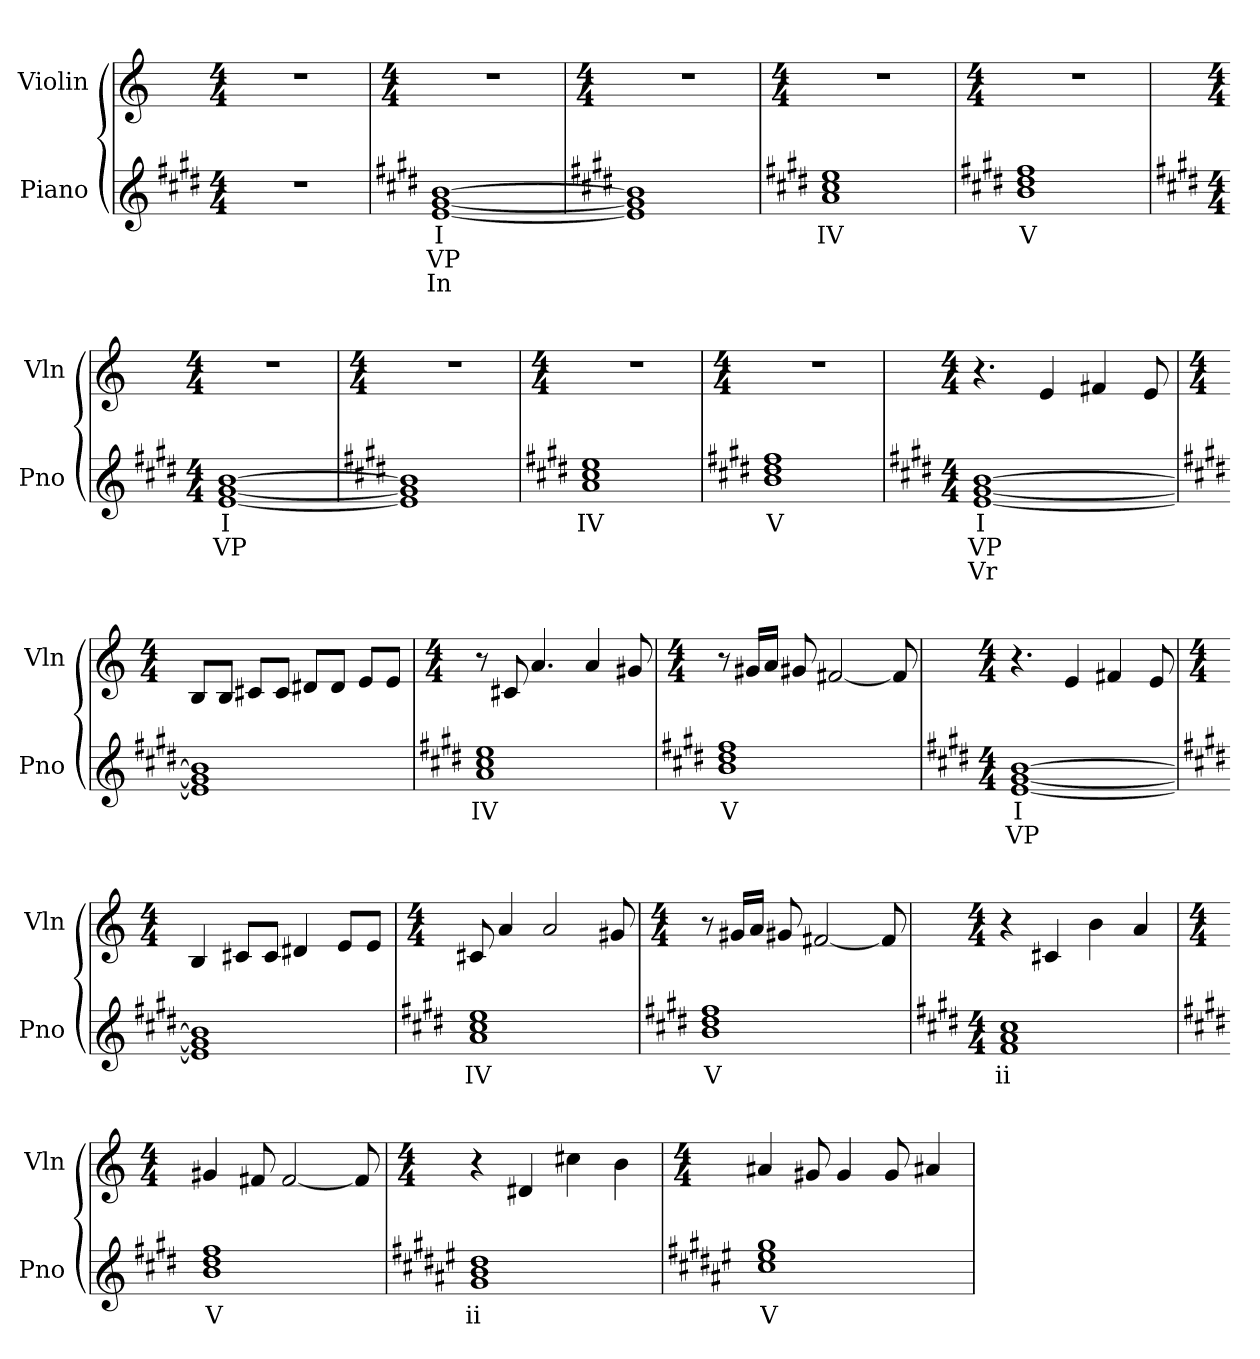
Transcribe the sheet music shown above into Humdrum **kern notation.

**kern	**text	**text	**text	**kern
*part2	*part2	*part2	*part2	*part1
*staff2	*staff2	*staff2	*staff2	*staff1
*I"Piano	*	*	*	*I"Violin
*I'Pno	*	*	*	*I'Vln
*k[f#c#g#d#]	*	*	*	*
*E:	*	*	*	*
*M4/4	*	*	*	*M4/4
=	=	=	=	=
1r	.	.	.	1r
=	=	=	=	=
*k[f#c#g#d#]	*	*	*	*
*E:	*	*	*	*
*	*	*	*	*M4/4
[1e [1g# [1b	I	VP	In	1r
=	=	=	=	=
*k[f#c#g#d#]	*	*	*	*
*E:	*	*	*	*
*	*	*	*	*M4/4
1e] 1g#] 1b]	.	.	.	1r
=	=	=	=	=
*k[f#c#g#d#]	*	*	*	*
*E:	*	*	*	*
*	*	*	*	*M4/4
1a 1cc# 1ee	IV	.	.	1r
=	=	=	=	=
*k[f#c#g#d#]	*	*	*	*
*E:	*	*	*	*
*	*	*	*	*M4/4
1b 1dd# 1ff#	V	.	.	1r
=	=	=	=	=
*k[f#c#g#d#]	*	*	*	*
*E:	*	*	*	*
*M4/4	*	*	*	*M4/4
[1e [1g# [1b	I	VP	.	1r
=	=	=	=	=
*k[f#c#g#d#]	*	*	*	*
*E:	*	*	*	*
*	*	*	*	*M4/4
1e] 1g#] 1b]	.	.	.	1r
=	=	=	=	=
*k[f#c#g#d#]	*	*	*	*
*E:	*	*	*	*
*	*	*	*	*M4/4
1a 1cc# 1ee	IV	.	.	1r
=	=	=	=	=
*k[f#c#g#d#]	*	*	*	*
*E:	*	*	*	*
*	*	*	*	*M4/4
1b 1dd# 1ff#	V	.	.	1r
=	=	=	=	=
*k[f#c#g#d#]	*	*	*	*
*E:	*	*	*	*
*M4/4	*	*	*	*M4/4
[1e [1g# [1b	I	VP	Vr	4.r
.	.	.	.	4e
.	.	.	.	4f#X
.	.	.	.	8e
=	=	=	=	=
*k[f#c#g#d#]	*	*	*	*
*E:	*	*	*	*
*	*	*	*	*M4/4
1e] 1g#] 1b]	.	.	.	8BL
.	.	.	.	8BJ
.	.	.	.	8c#XL
.	.	.	.	8c#J
.	.	.	.	8d#XL
.	.	.	.	8d#J
.	.	.	.	8eL
.	.	.	.	8eJ
=	=	=	=	=
*k[f#c#g#d#]	*	*	*	*
*E:	*	*	*	*
*	*	*	*	*M4/4
1a 1cc# 1ee	IV	.	.	8r
.	.	.	.	8c#X
.	.	.	.	4.a
.	.	.	.	4a
.	.	.	.	8g#X
=	=	=	=	=
*k[f#c#g#d#]	*	*	*	*
*E:	*	*	*	*
*	*	*	*	*M4/4
1b 1dd# 1ff#	V	.	.	8r
.	.	.	.	16g#XLL
.	.	.	.	16aJJ
.	.	.	.	8g#X
.	.	.	.	[2f#X
.	.	.	.	8f#]
=	=	=	=	=
*k[f#c#g#d#]	*	*	*	*
*E:	*	*	*	*
*M4/4	*	*	*	*M4/4
[1e [1g# [1b	I	VP	.	4.r
.	.	.	.	4e
.	.	.	.	4f#X
.	.	.	.	8e
=	=	=	=	=
*k[f#c#g#d#]	*	*	*	*
*E:	*	*	*	*
*	*	*	*	*M4/4
1e] 1g#] 1b]	.	.	.	4B
.	.	.	.	8c#XL
.	.	.	.	8c#J
.	.	.	.	4d#X
.	.	.	.	8eL
.	.	.	.	8eJ
=	=	=	=	=
*k[f#c#g#d#]	*	*	*	*
*E:	*	*	*	*
*	*	*	*	*M4/4
1a 1cc# 1ee	IV	.	.	8c#X
.	.	.	.	4a
.	.	.	.	2a
.	.	.	.	8g#X
=	=	=	=	=
*k[f#c#g#d#]	*	*	*	*
*E:	*	*	*	*
*	*	*	*	*M4/4
1b 1dd# 1ff#	V	.	.	8r
.	.	.	.	16g#XLL
.	.	.	.	16aJJ
.	.	.	.	8g#X
.	.	.	.	[2f#X
.	.	.	.	8f#]
=	=	=	=	=
*k[f#c#g#d#]	*	*	*	*
*E:	*	*	*	*
*M4/4	*	*	*	*M4/4
1f# 1a 1cc#	ii	.	.	4r
.	.	.	.	4c#X
.	.	.	.	4b
.	.	.	.	4a
=	=	=	=	=
*k[f#c#g#d#]	*	*	*	*
*E:	*	*	*	*
*	*	*	*	*M4/4
1b 1dd# 1ff#	V	.	.	4g#X
.	.	.	.	8f#X
.	.	.	.	[2f#
.	.	.	.	8f#]
=	=	=	=	=
*k[f#c#g#d#a#e#]	*	*	*	*
*F#:	*	*	*	*
*	*	*	*	*M4/4
1g# 1b 1dd#	ii	.	.	4r
.	.	.	.	4d#X
.	.	.	.	4cc#X
.	.	.	.	4b
=	=	=	=	=
*k[f#c#g#d#a#e#]	*	*	*	*
*F#:	*	*	*	*
*	*	*	*	*M4/4
1cc# 1ee# 1gg#	V	.	.	4a#X
.	.	.	.	8g#X
.	.	.	.	4g#
.	.	.	.	8g#
.	.	.	.	4a#X
=	=	=	=	=
*-	*-	*-	*-	*-
